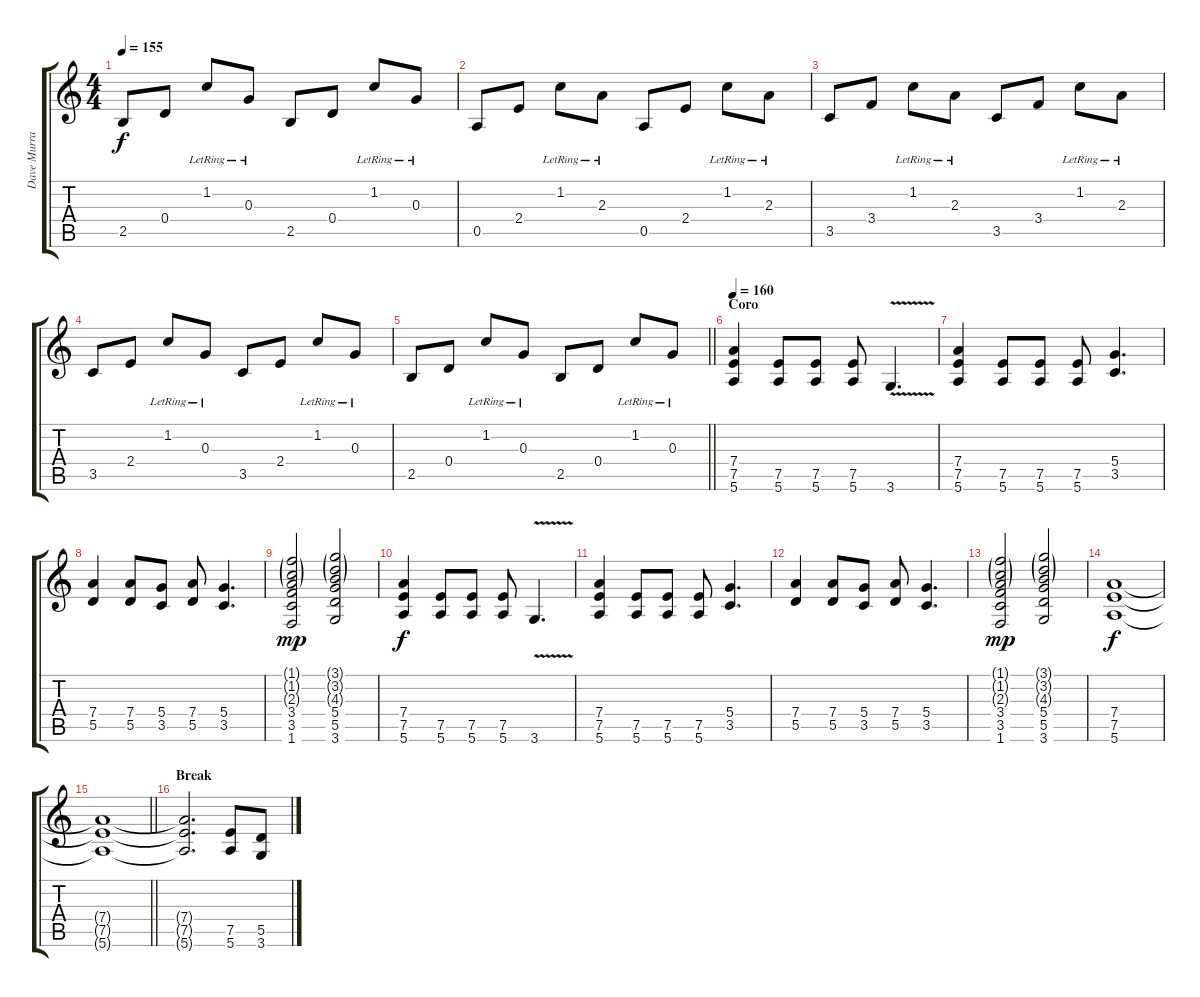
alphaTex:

\track ("Dave Murray" "Dave Murra") {instrument overdrivenguitar}
\staff {score tabs}
\tuning (E4 B3 G3 D3 A2 E2) {hide}
\ts (4 4)
\tempo 155
\clef g2
\ks c
2.5.8{dy f} 0.4.8 1.2{lr}.8 0.3{lr}.8 2.5.8 0.4.8 1.2{lr}.8 0.3{lr}.8 |
0.5.8 2.4.8 1.2{lr}.8 2.3{lr}.8 0.5.8 2.4.8 1.2{lr}.8 2.3{lr}.8 |
3.5.8 3.4.8 1.2{lr}.8 2.3{lr}.8 3.5.8 3.4.8 1.2{lr}.8 2.3{lr}.8 |
3.5.8 2.4.8 1.2{lr}.8 0.3{lr}.8 3.5.8 2.4.8 1.2{lr}.8 0.3{lr}.8 |
\barLineRight lightlight
2.5.8 0.4.8 1.2{lr}.8 0.3{lr}.8 2.5.8 0.4.8 1.2{lr}.8 0.3{lr}.8 |
\section ("" "Coro")
\tempo 160
(7.4 7.5 5.6).4{instrument overdrivenguitar} (7.5 5.6).8 (7.5 5.6).8 (7.5 5.6).8 3.6{v}.4{d} |
(7.4 7.5 5.6).4 (7.5 5.6).8 (7.5 5.6).8 (7.5 5.6).8 (5.4 3.5).4{d} |
(7.4 5.5).4 (7.4 5.5).8 (5.4 3.5).8 (7.4 5.5).8 (5.4 3.5).4{d} |
(1.1{g} 1.2{g} 2.3{g} 3.4 3.5 1.6).2{dy mp} (3.1{g} 3.2{g} 4.3{g} 5.4 5.5 3.6).2 |
(7.4 7.5 5.6).4{dy f} (7.5 5.6).8 (7.5 5.6).8 (7.5 5.6).8 3.6{v}.4{d} |
(7.4 7.5 5.6).4 (7.5 5.6).8 (7.5 5.6).8 (7.5 5.6).8 (5.4 3.5).4{d} |
(7.4 5.5).4 (7.4 5.5).8 (5.4 3.5).8 (7.4 5.5).8 (5.4 3.5).4{d} |
(1.1{g} 1.2{g} 2.3{g} 3.4 3.5 1.6).2{dy mp} (3.1{g} 3.2{g} 4.3{g} 5.4 5.5 3.6).2 |
(7.4 7.5 5.6).1{dy f} |
\barLineRight lightlight
(7.4{t} 7.5{t} 5.6{t}).1 |
\section ("" "Break")
(7.4{t} 7.5{t} 5.6{t}).2{d} (7.5 5.6).8 (5.5 3.6).8
